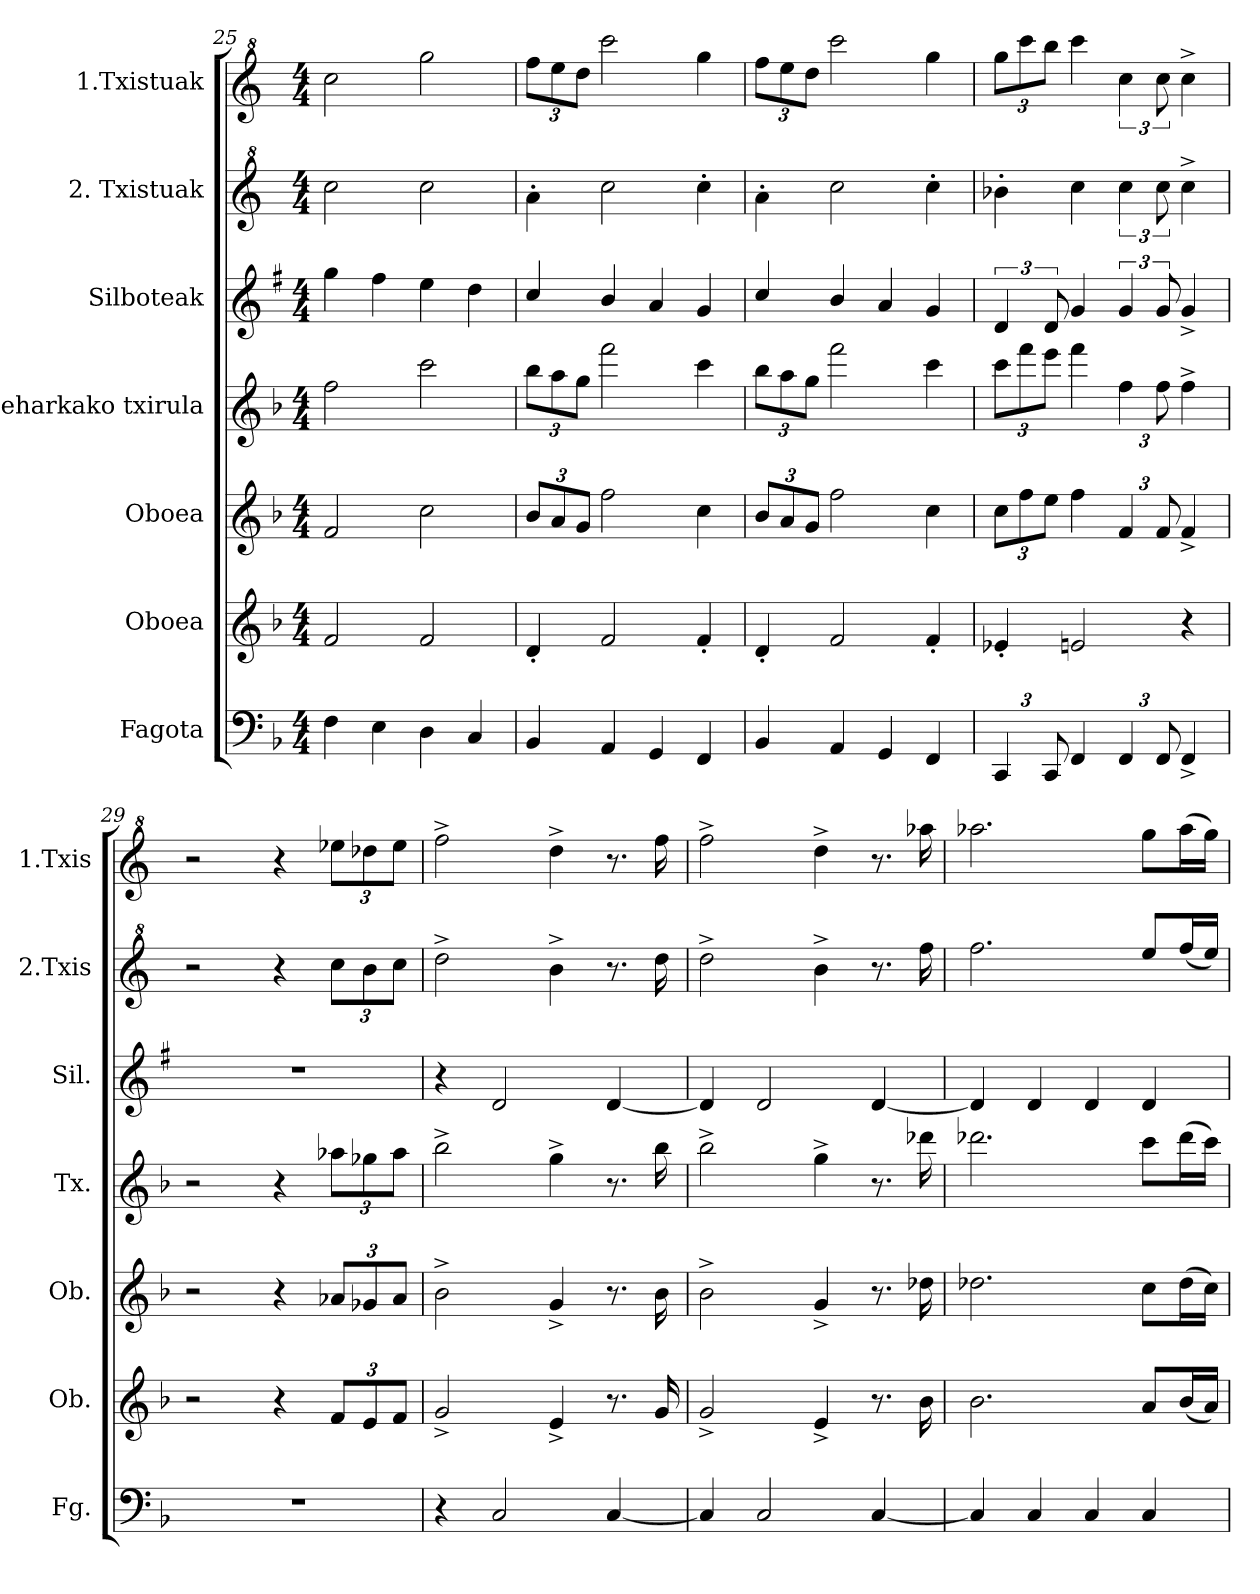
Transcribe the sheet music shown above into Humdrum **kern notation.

**kern	**kern	**kern	**kern	**kern	**kern	**kern
*part7	*part6	*part5	*part4	*part3	*part2	*part1
*staff7	*staff6	*staff5	*staff4	*staff3	*staff2	*staff1
*I"Fagota	*I"Oboea	*I"Oboea	*I"Zeharkako txirula	*I"Silboteak	*I"2. Txistuak	*I"1.Txistuak
*I'Fg.	*I'Ob.	*I'Ob.	*I'Tx.	*I'Sil.	*I'2.Txis	*I'1.Txis
*clefF4	*clefG2	*clefG2	*clefG2	*clefG2	*clefG^2	*clefG^2
*	*	*	*	*ITrd1c2	*ITrd-3c-5	*ITrd-3c-5
*k[b-]	*k[b-]	*k[b-]	*k[b-]	*k[b-]	*k[b-]	*k[b-]
*M4/4	*M4/4	*M4/4	*M4/4	*M4/4	*M4/4	*M4/4
=25	=25	=25	=25	=25	=25	=25
4F\	2f/	2f/	2ff\	4ff\	2fff\	2fff\
4E\	.	.	.	4ee\	.	.
4D\	2f/	2cc\	2ccc\	4dd\	2fff\	2cccc\
4C/	.	.	.	4cc\	.	.
=26	=26	=26	=26	=26	=26	=26
*	*	*Xbrackettup	*Xbrackettup	*	*	*Xbrackettup
4BB-/	4d'/	12b-/L	12bb-\L	4b-/	4ddd'\	12bbb-\L
.	.	12a/	12aa\	.	.	12aaa\
.	.	12g/J	12gg\J	.	.	12ggg\J
4AA/	2f/	2ff\	2fff\	4a/	2fff\	2ffff\
4GG/	.	.	.	4g/	.	.
4FF/	4f'/	4cc\	4ccc\	4f/	4fff'\	4cccc\
=27	=27	=27	=27	=27	=27	=27
4BB-/	4d'/	12b-/L	12bb-\L	4b-/	4ddd'\	12bbb-\L
.	.	12a/	12aa\	.	.	12aaa\
.	.	12g/J	12gg\J	.	.	12ggg\J
4AA/	2f/	2ff\	2fff\	4a/	2fff\	2ffff\
4GG/	.	.	.	4g/	.	.
4FF/	4f'/	4cc\	4ccc\	4f/	4fff'\	4cccc\
!!LO:LB:g=z
=28	=28	=28	=28	=28	=28	=28
*Xbrackettup	*	*	*	*	*	*
6CC/	4e-X'/	12cc\L	12ccc\L	6c/	4eee-X'\	12cccc\L
.	.	12ff\	12fff\	.	.	12ffff\
12CC/	.	12ee\J	12eee\J	12c/	.	12eeee\J
4FF/	2en/	4ff\	4fff\	4f/	4fff\	4ffff\
*	*	*	*	*	*	*brackettup
6FF/	.	6f/	6ff\	6f/	6fff\	6fff\
12FF/	.	12f/	12ff\	12f/	12fff\	12fff\
4FF^/	4r	4f^/	4ff^\	4f^/	4fff^\	4fff^\
=29	=29	=29	=29	=29	=29	=29
1r	2r	2r	2r	1r	2r	2r
.	4r	4r	4r	.	4r	4r
*	*Xbrackettup	*	*	*	*Xbrackettup	*Xbrackettup
.	12f/L	12a-X/L	12aa-X\L	.	12fff\L	12aaa-X\L
.	12e/	12g-X/	12gg-X\	.	12eee\	12ggg-X\
.	12f/J	12a-/J	12aa-\J	.	12fff\J	12aaa-\J
=30	=30	=30	=30	=30	=30	=30
4r	2g^/	2b-^\	2bb-^\	4r	2ggg^\	2bbb-^\
2C/	.	.	.	2c/	.	.
.	4e^/	4g^/	4gg^\	.	4eee^\	4ggg^\
[4C/	8.r	8.r	8.r	[4c/	8.r	8.r
.	16g/	16b-\	16bb-\	.	16ggg\	16bbb-\
=31	=31	=31	=31	=31	=31	=31
4C/]	2g^/	2b-^\	2bb-^\	4c/]	2ggg^\	2bbb-^\
2C/	.	.	.	2c/	.	.
.	4e^/	4g^/	4gg^\	.	4eee^\	4ggg^\
[4C/	8.r	8.r	8.r	[4c/	8.r	8.r
.	16b-\	16dd-X\	16ddd-X\	.	16bbb-\	16dddd-X\
=32	=32	=32	=32	=32	=32	=32
4C/]	2.b-\	2.dd-X\	2.ddd-X\	4c/]	2.bbb-\	2.dddd-X\
4C/	.	.	.	4c/	.	.
4C/	.	.	.	4c/	.	.
4C/	8a/L	8cc\L	8ccc\L	4c/	8aaa/L	8cccc\L
.	(>16b-/L	(>16dd-\L	(>16ddd-\L	.	(<16bbb-/L	(>16dddd-\L
.	16a/JJ)	16cc\JJ)	16ccc\JJ)	.	16aaa/JJ)	16cccc\JJ)
=	=	=	=	=	=	=
*-	*-	*-	*-	*-	*-	*-
